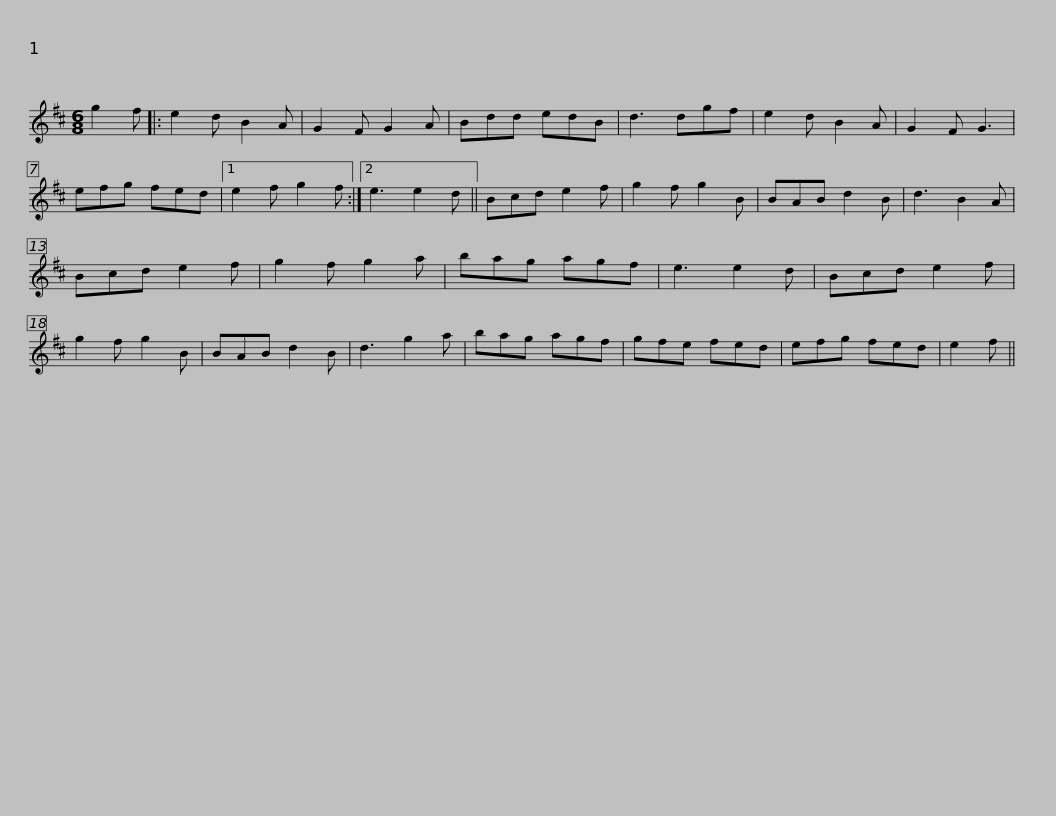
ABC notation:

X:1
L:1/8
M:6/8
I:linebreak $
K:D
V:1 treble
V:1
 g2 f |: e2 d B2 A | G2 F G2 A | Bdd edB | d3 dgf | %5
 e2 d B2 A | G2 F G3 | efg fed |1 e2 f g2 f :|2$ e3 e2 d || %10
 Bcd e2 f | g2 f g2 B | BAB d2 B | d3 B2 A | Bcd e2 f | %15
 g2 f g2 a | bag agf | e3 e2 d |$ Bcd e2 f | g2 f g2 B | %20
 BAB d2 B | d3 g2 a | bag agf | gfe fed | efg fed | %25
 e2 f || %26
